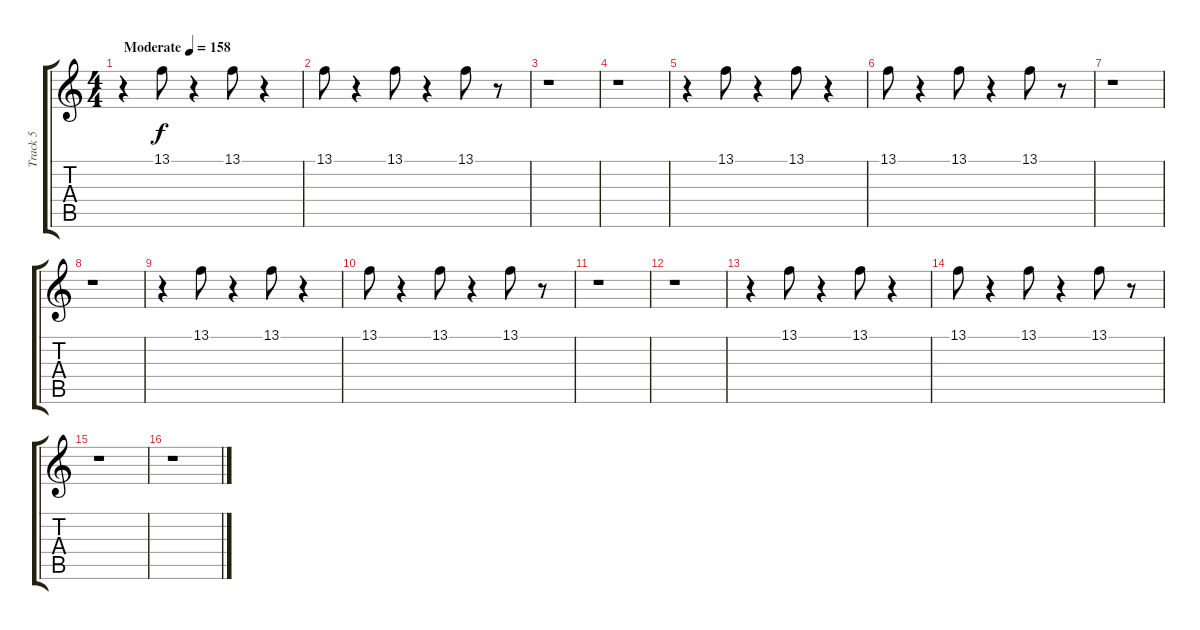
\track ("Track 5" "Track 5") {instrument synthvoice}
\staff {score tabs}
\tuning (E4 B3 G3 D3 A2 E2) {hide}
\ts (4 4)
\tempo (158 "Moderate")
\clef g2
\ks c
r.4{dy f instrument synthvoice} 13.1.8 r.4 13.1.8 r.4 |
13.1.8 r.4 13.1.8 r.4 13.1.8 r.8 |
r.1 |
r.1 |
r.4 13.1.8 r.4 13.1.8 r.4 |
13.1.8 r.4 13.1.8 r.4 13.1.8 r.8 |
r.1 |
r.1 |
r.4 13.1.8 r.4 13.1.8 r.4 |
13.1.8 r.4 13.1.8 r.4 13.1.8 r.8 |
r.1 |
r.1 |
r.4 13.1.8 r.4 13.1.8 r.4 |
13.1.8 r.4 13.1.8 r.4 13.1.8 r.8 |
r.1 |
r.1
